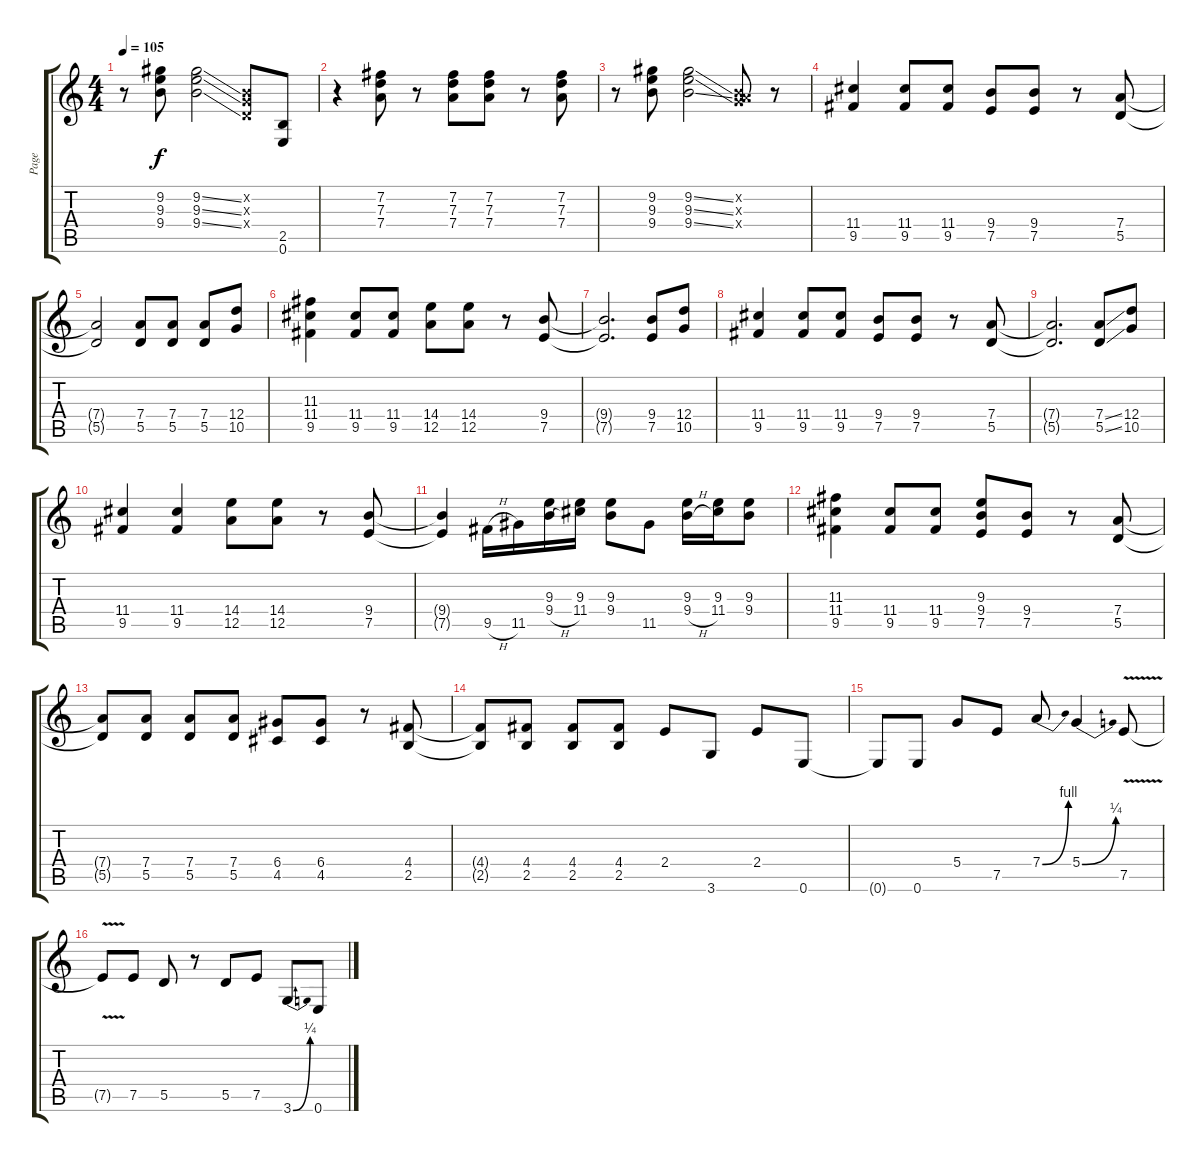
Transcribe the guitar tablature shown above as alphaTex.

\track ("Page" "Page") {instrument distortionguitar}
\staff {score tabs}
\tuning (E4 B3 G3 D3 A2 E2) {hide}
\ts (4 4)
\tempo 105
\clef g2
\ks c
r.8{dy f} (9.2 9.3 9.4).8 (9.2{ss} 9.3{ss} 9.4{ss}).2 (0.2{x} 0.3{x} 0.4{x}).8 (2.5 0.6).8 |
r.4 (7.2 7.3 7.4).8 r.8 (7.2 7.3 7.4).8 (7.2 7.3 7.4).8 r.8 (7.2 7.3 7.4).8 |
r.8 (9.2 9.3 9.4).8 (9.2{ss} 9.3{ss} 9.4{ss}).2 (0.2{x} 0.3{x} 7.4{x}).8 r.8 |
(11.4 9.5).4 (11.4 9.5).8 (11.4 9.5).8 (9.4 7.5).8 (9.4 7.5).8 r.8 (7.4 5.5).8 |
(7.4{t} 5.5{t}).2 (7.4 5.5).8 (7.4 5.5).8 (7.4 5.5).8 (12.4 10.5).8 |
(11.3 11.4 9.5).4 (11.4 9.5).8 (11.4 9.5).8 (14.4 12.5).8 (14.4 12.5).8 r.8 (9.4 7.5).8 |
(9.4{t} 7.5{t}).2{d} (9.4 7.5).8 (12.4 10.5).8 |
(11.4 9.5).4 (11.4 9.5).8 (11.4 9.5).8 (9.4 7.5).8 (9.4 7.5).8 r.8 (7.4 5.5).8 |
(7.4{t} 5.5{t}).2{d} (7.4{ss} 5.5{ss}).8 (12.4 10.5).8 |
(11.4 9.5).4 (11.4 9.5).4 (14.4 12.5).8 (14.4 12.5).8 r.8 (9.4 7.5).8 |
(9.4{t} 7.5{t}).4 9.5{h}.16 11.5.16 (9.3 9.4{h}).16 (9.3 11.4).16 (9.3 9.4).8 11.5.8 (9.3 9.4{h}).16 (9.3 11.4).16 (9.3 9.4).8 |
(11.3 11.4 9.5).4 (11.4 9.5).8 (11.4 9.5).8 (9.3 9.4 7.5).8 (9.4 7.5).8 r.8 (7.4 5.5).8 |
(7.4{t} 5.5{t}).8 (7.4 5.5).8 (7.4 5.5).8 (7.4 5.5).8 (6.4 4.5).8 (6.4 4.5).8 r.8 (4.4 2.5).8 |
(4.4{t} 2.5{t}).8 (4.4 2.5).8 (4.4 2.5).8 (4.4 2.5).8 2.4.8 3.6.8 2.4.8 0.6.8 |
0.6{t}.8 0.6.8 5.4.8 7.5.8 7.4{be (bend 0 0 60 4)}.8 5.4{be (bend 0 0 60 1)}.4 7.5{v}.8 |
7.5{t}.8 7.5.8 5.5.8 r.8 5.5.8 7.5.8 3.6{be (bend 0 0 60 1)}.8 0.6.8
